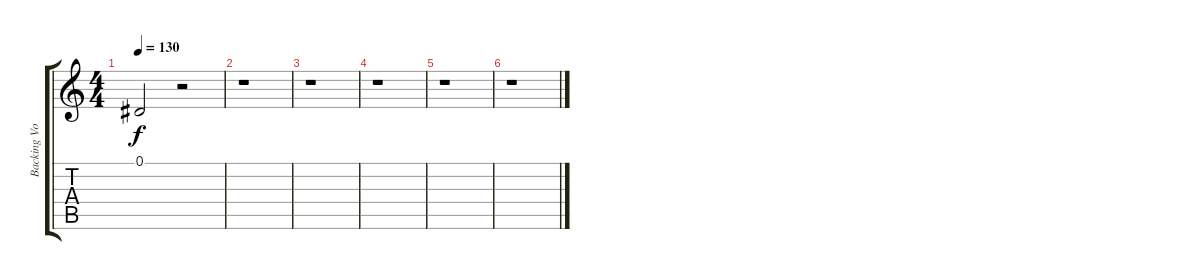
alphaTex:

\track ("Backing Vocals" "Backing Vo") {instrument tenorsax}
\staff {score tabs}
\tuning (Eb4 Bb3 Gb3 Db3 Ab2 Eb2) {hide}
\ts (4 4)
\tempo 130
\clef g2
\ks c
0.1{t}.2{dy f} r.2 |
r.1 |
r.1 |
r.1 |
r.1 |
r.1
